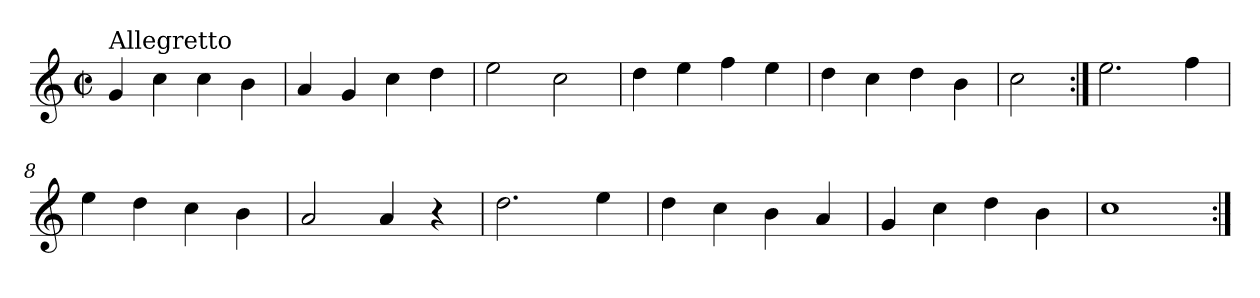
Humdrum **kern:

**kern
*part1
*staff1
*clefG2
*k[]
*C:
*M2/2
*met(c|)
=1
!LO:TX:a:t=Allegretto
4g/
4cc\
4cc\
4b\
=2
4a/
4g/
4cc\
4dd\
=3
2ee\
2cc\
=4
4dd\
4ee\
4ff\
4ee\
=5
4dd\
4cc\
4dd\
4b\
=6
2cc\
=7:|!
2.ee\
4ff\
=8
4ee\
4dd\
4cc\
4b\
=9
2a/
4a/
4r
=10
2.dd\
4ee\
=11
4dd\
4cc\
4b\
4a/
=12
4g/
4cc\
4dd\
4b\
=13
1cc
=:|!
*-
